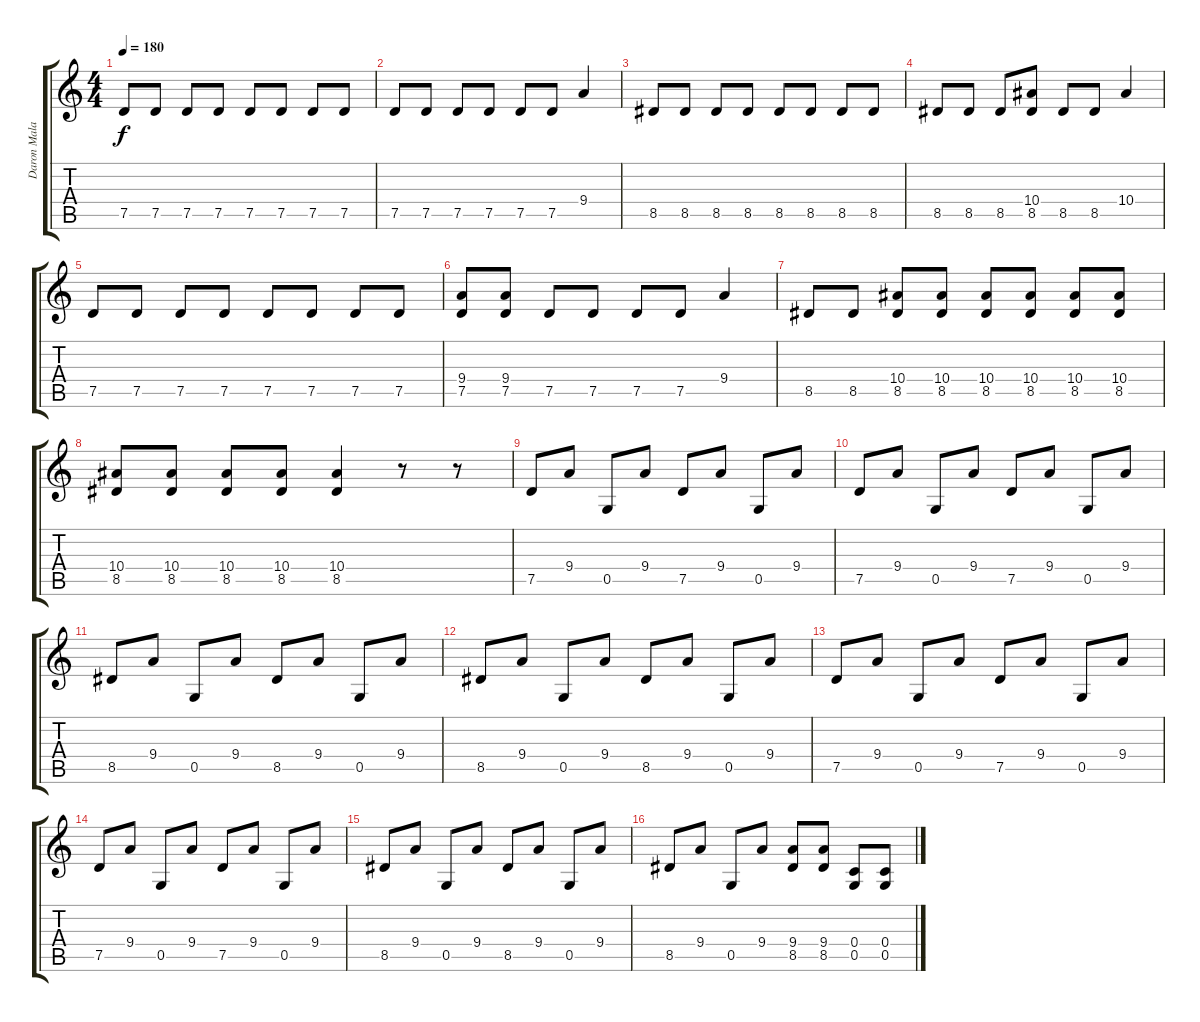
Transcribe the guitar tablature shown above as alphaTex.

\track ("Daron Malakian 1" "Daron Mala") {instrument electricguitarjazz}
\staff {score tabs}
\tuning (D4 A3 F3 C3 G2 C2) {hide}
\ts (4 4)
\tempo 180
\clef g2
\ks c
7.5.8{dy f instrument overdrivenguitar} 7.5.8 7.5.8 7.5.8 7.5.8 7.5.8 7.5.8 7.5.8 |
7.5.8 7.5.8 7.5.8 7.5.8 7.5.8 7.5.8 9.4.4 |
8.5.8{instrument overdrivenguitar} 8.5.8 8.5.8 8.5.8 8.5.8 8.5.8 8.5.8 8.5.8 |
8.5.8 8.5.8 8.5.8 (10.4 8.5).8 8.5.8 8.5.8 10.4.4 |
7.5.8{instrument overdrivenguitar} 7.5.8 7.5.8 7.5.8 7.5.8 7.5.8 7.5.8 7.5.8 |
(9.4 7.5).8 (9.4 7.5).8 7.5.8 7.5.8 7.5.8 7.5.8 9.4.4 |
8.5.8{instrument overdrivenguitar} 8.5.8 (10.4 8.5).8 (10.4 8.5).8 (10.4 8.5).8 (10.4 8.5).8 (10.4 8.5).8 (10.4 8.5).8 |
(10.4 8.5).8 (10.4 8.5).8 (10.4 8.5).8 (10.4 8.5).8 (10.4 8.5).4 r.8 r.8 |
7.5.8 9.4.8 0.5.8 9.4.8 7.5.8 9.4.8 0.5.8 9.4.8 |
7.5.8 9.4.8 0.5.8 9.4.8 7.5.8 9.4.8 0.5.8 9.4.8 |
8.5.8 9.4.8 0.5.8 9.4.8 8.5.8 9.4.8 0.5.8 9.4.8 |
8.5.8 9.4.8 0.5.8 9.4.8 8.5.8 9.4.8 0.5.8 9.4.8 |
7.5.8 9.4.8 0.5.8 9.4.8 7.5.8 9.4.8 0.5.8 9.4.8 |
7.5.8 9.4.8 0.5.8 9.4.8 7.5.8 9.4.8 0.5.8 9.4.8 |
8.5.8 9.4.8 0.5.8 9.4.8 8.5.8 9.4.8 0.5.8 9.4.8 |
8.5.8 9.4.8 0.5.8 9.4.8 (9.4 8.5).8 (9.4 8.5).8 (0.4 0.5).8 (0.4 0.5).8
